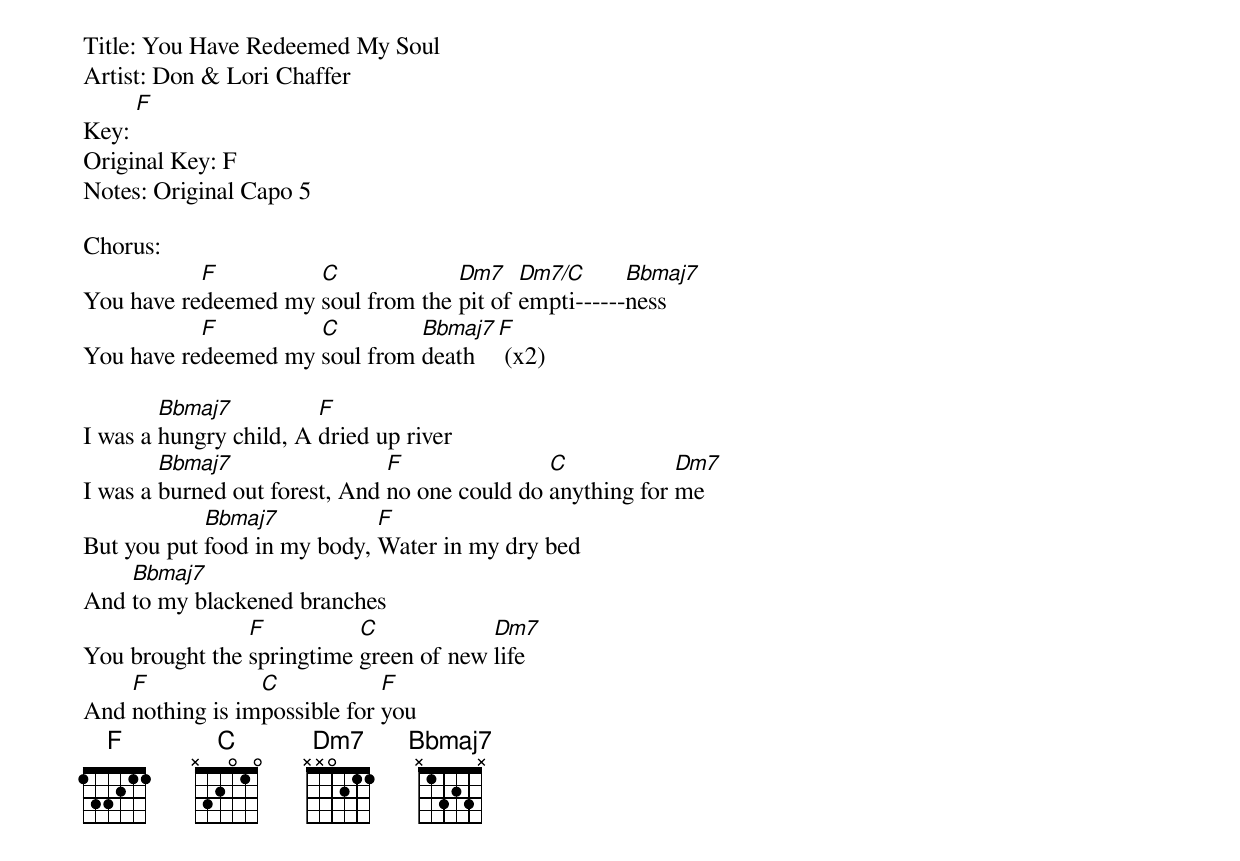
Title: You Have Redeemed My Soul
Artist: Don & Lori Chaffer
Key: [F]
Original Key: F
Notes: Original Capo 5

Chorus:
You have re[F]deemed my [C]soul from the [Dm7]pit of [Dm7/C]empti------[Bbmaj7]ness
You have re[F]deemed my [C]soul from [Bbmaj7]death[F] (x2)

I was a [Bbmaj7]hungry child, A [F]dried up river
I was a [Bbmaj7]burned out forest, And [F]no one could do [C]anything for [Dm7]me
But you put [Bbmaj7]food in my body, [F]Water in my dry bed
And [Bbmaj7]to my blackened branches
You brought the [F]springtime [C]green of new [Dm7]life
And [F]nothing is im[C]possible for [F]you
